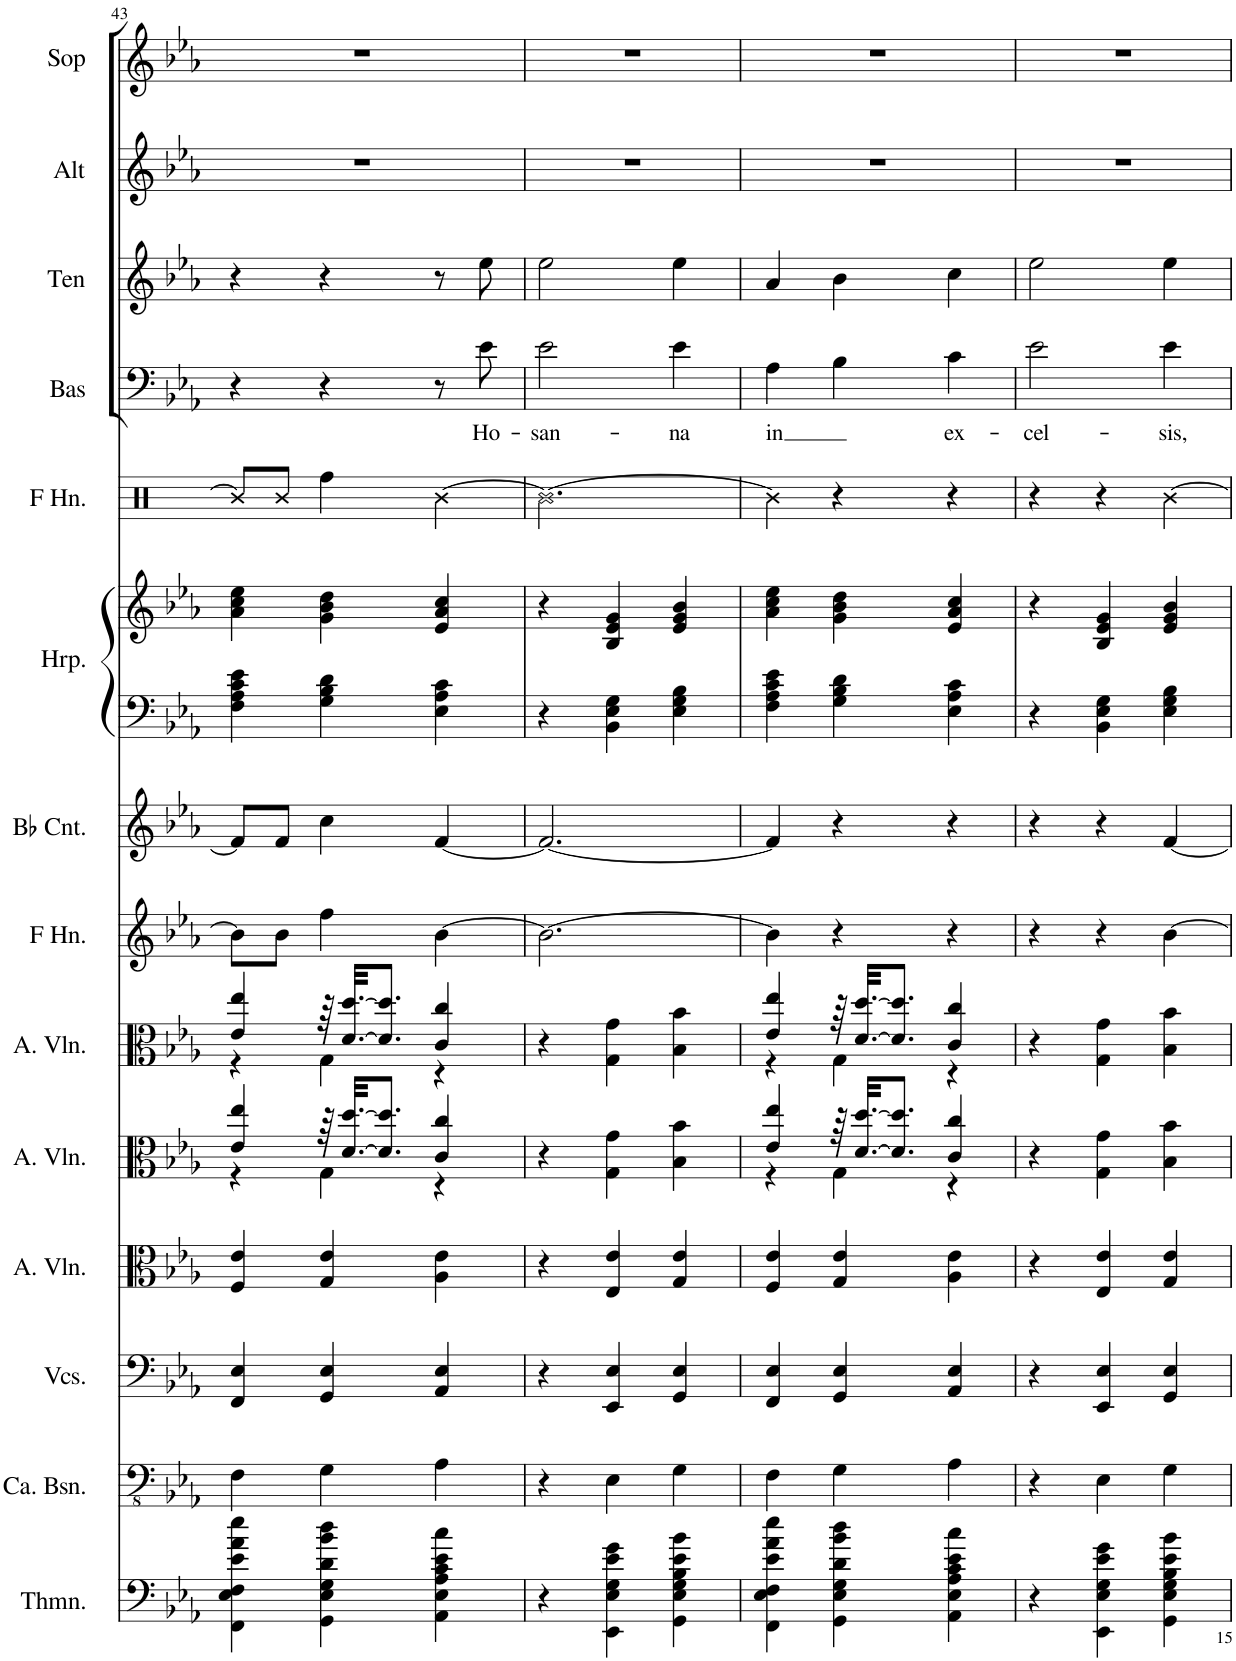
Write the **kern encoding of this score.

**kern	**kern	**kern	**kern	**kern	**kern	**kern	**kern	**kern	**kern	**kern	**kern	**text	**kern	**kern	**kern
*part14	*part13	*part12	*part11	*part10	*part9	*part8	*part7	*part6	*part6	*part5	*part4	*part4	*part3	*part2	*part1
*staff15	*staff14	*staff13	*staff12	*staff11	*staff10	*staff9	*staff8	*staff7	*staff6	*staff5	*staff4	*staff4	*staff3	*staff2	*staff1
*I"Theremin, Organ	*I"Contrabassen	*I"Cello II	*I"Cello I	*I"Altviolen	*I"Altviolen	*I"Hoorn in F	*I"Cornet in Bb	*I"Harp, Harp	*	*I"Hoorn in F,	*I"Bas	*	*I"Ten	*I"Alt	*I"Sop
*I'Thmn.	*I'Ca. Bsn.	*	*	*I'A. Vln.	*I'A. Vln.	*	*	*I'Hrp.	*	*	*I'Bas	*	*I'Ten	*I'Alt	*I'Sop
!!LO:PB:g=z
*clefF4	*clefFv4	*clefF4	*clefC3	*clefC3	*clefC3	*clefG2	*clefG2	*clefF4	*clefG2	*clefX	*clefF4	*	*clefG2	*clefG2	*clefG2
*	*	*	*	*	*	*Trd4c7	*Trd1c2	*	*	*Trd4c7	*	*	*Trd1c2	*Trd1c2	*
*k[b-e-a-]	*k[b-e-a-]	*k[b-e-a-]	*k[b-e-a-]	*k[b-e-a-]	*k[b-e-a-]	*k[b-e-a-]	*k[b-e-a-]	*k[b-e-a-]	*k[b-e-a-]	*k[b-e-a-]	*k[b-e-a-]	*	*k[b-e-a-]	*k[b-e-a-]	*k[b-e-a-]
*M3/4	*M3/4	*M3/4	*M3/4	*M3/4	*M3/4	*M3/4	*M3/4	*M3/4	*M3/4	*M3/4	*M3/4	*	*M3/4	*M3/4	*M3/4
=43	=43	=43	=43	=43	=43	=43	=43	=43	=43	=43	=43	=43	=43	=43	=43
*	*	*	*	*^	*^	*	*	*	*	*	*	*	*	*	*
4FF\ 4E-\ 4F\ 4e-\ 4a-\ 4ee-\	4FF\	4FF/ 4E-/	4F/ 4e-/	4e-/ 4ee-/	4r	4e-/ 4ee-/	4r	8b-\L]	8f/L]	4F\ 4A-\ 4c\ 4e-\	4a-\ 4cc\ 4ee-\	8R/L]	4r	.	4r	2.r	2.r
.	.	.	.	.	.	.	.	8b-\J	8f/J	.	.	8R/J	.	.	.	.	.
4GG\ 4E-\ 4G\ 4d\ 4b-\ 4dd\	4GG\	4GG/ 4E-/	4G/ 4e-/	64r	4G\	64r	4G\	4ff\	4cc\	4G\ 4B-\ 4d\	4g\ 4b-\ 4dd\	4Rff\	4r	.	4r	.	.
.	.	.	.	[32.d/ [32.dd/KKL	.	[32.d/ [32.dd/KKL	.	.	.	.	.	.	.	.	.	.	.
.	.	.	.	8.d/] 8.dd/]J	.	8.d/] 8.dd/]J	.	.	.	.	.	.	.	.	.	.	.
4AA-\ 4E-\ 4A-\ 4c\ 4e-\ 4cc\	4AA-\	4AA-/ 4E-/	4A-\ 4e-\	4c/ 4cc/	4r	4c/ 4cc/	4r	[4b-\	[4f/	4E-\ 4A-\ 4c\	4e-/ 4a-/ 4cc/	[4R\	8r	.	8r	.	.
!	!	!	!	!	!	!	!	!	!	!	!	!	!	!LO:LY:b	!	!	!
.	.	.	.	.	.	.	.	.	.	.	.	.	8e-\	Ho-	8ee-\	.	.
*	*	*	*	*v	*v	*	*	*	*	*	*	*	*	*	*	*	*
*	*	*	*	*	*v	*v	*	*	*	*	*	*	*	*	*	*
=44	=44	=44	=44	=44	=44	=44	=44	=44	=44	=44	=44	=44	=44	=44	=44
!	!	!	!	!	!	!	!	!	!	!	!	!LO:LY:b	!	!	!
4r	4r	4r	4r	4r	4r	2.b-\_	2.f/_	4r	4r	2.R\_	2e-\	-san-	2ee-\	2.r	2.r
4EE-\ 4E-\ 4G\ 4e-\ 4g\	4EE-\	4EE-/ 4E-/	4E-/ 4e-/	4G\ 4g\	4G\ 4g\	.	.	4BB-\ 4E-\ 4G\	4B-/ 4e-/ 4g/	.	.	.	.	.	.
!	!	!	!	!	!	!	!	!	!	!	!	!LO:LY:b	!	!	!
4GG\ 4E-\ 4G\ 4B-\ 4e-\ 4b-\	4GG\	4GG/ 4E-/	4G/ 4e-/	4B-\ 4b-\	4B-\ 4b-\	.	.	4E-\ 4G\ 4B-\	4e-/ 4g/ 4b-/	.	4e-\	-na	4ee-\	.	.
=45	=45	=45	=45	=45	=45	=45	=45	=45	=45	=45	=45	=45	=45	=45	=45
*	*	*	*	*^	*^	*	*	*	*	*	*	*	*	*	*
!	!	!	!	!	!	!	!	!	!	!	!	!	!	!LO:LY:b	!	!	!
4FF\ 4E-\ 4F\ 4e-\ 4a-\ 4ee-\	4FF\	4FF/ 4E-/	4F/ 4e-/	4e-/ 4ee-/	4r	4e-/ 4ee-/	4r	4b-\]	4f/]	4F\ 4A-\ 4c\ 4e-\	4a-\ 4cc\ 4ee-\	4R\]	4A-\	in	4a-/	2.r	2.r
4GG\ 4E-\ 4G\ 4d\ 4b-\ 4dd\	4GG\	4GG/ 4E-/	4G/ 4e-/	64r	4G\	64r	4G\	4r	4r	4G\ 4B-\ 4d\	4g\ 4b-\ 4dd\	4r	4B-\	.	4b-\	.	.
.	.	.	.	[32.d/ [32.dd/KKL	.	[32.d/ [32.dd/KKL	.	.	.	.	.	.	.	.	.	.	.
.	.	.	.	8.d/] 8.dd/]J	.	8.d/] 8.dd/]J	.	.	.	.	.	.	.	.	.	.	.
!	!	!	!	!	!	!	!	!	!	!	!	!	!	!LO:LY:b	!	!	!
4AA-\ 4E-\ 4A-\ 4c\ 4e-\ 4cc\	4AA-\	4AA-/ 4E-/	4A-\ 4e-\	4c/ 4cc/	4r	4c/ 4cc/	4r	4r	4r	4E-\ 4A-\ 4c\	4e-/ 4a-/ 4cc/	4r	4c\	ex-	4cc\	.	.
=46	=46	=46	=46	=46	=46	=46	=46	=46	=46	=46	=46	=46	=46	=46	=46	=46	=46
!	!	!	!	!	!	!	!	!	!	!	!	!	!	!LO:LY:b	!	!	!
*	*	*	*	*v	*v	*	*	*	*	*	*	*	*	*	*	*	*
*	*	*	*	*	*v	*v	*	*	*	*	*	*	*	*	*	*
4r	4r	4r	4r	4r	4r	4r	4r	4r	4r	4r	2e-\	-cel-	2ee-\	2.r	2.r
4EE-\ 4E-\ 4G\ 4e-\ 4g\	4EE-\	4EE-/ 4E-/	4E-/ 4e-/	4G\ 4g\	4G\ 4g\	4r	4r	4BB-\ 4E-\ 4G\	4B-/ 4e-/ 4g/	4r	.	.	.	.	.
!	!	!	!	!	!	!	!	!	!	!	!	!LO:LY:b	!	!	!
4GG\ 4E-\ 4G\ 4B-\ 4e-\ 4b-\	4GG\	4GG/ 4E-/	4G/ 4e-/	4B-\ 4b-\	4B-\ 4b-\	[4b-\	[4f/	4E-\ 4G\ 4B-\	4e-/ 4g/ 4b-/	[4R\	4e-\	-sis,	4ee-\	.	.
=	=	=	=	=	=	=	=	=	=	=	=	=	=	=	=
*-	*-	*-	*-	*-	*-	*-	*-	*-	*-	*-	*-	*-	*-	*-	*-
